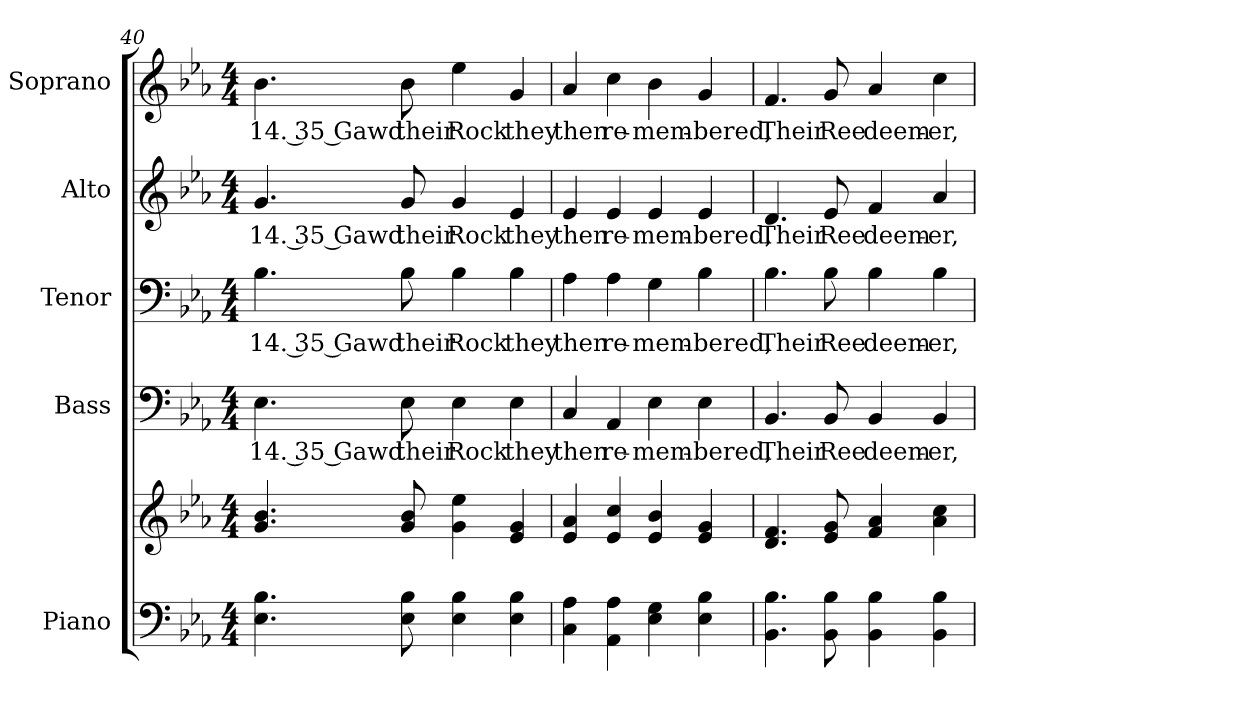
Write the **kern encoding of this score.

**kern	**kern	**kern	**text	**kern	**text	**kern	**text	**kern	**text
*part5	*part5	*part4	*part4	*part3	*part3	*part2	*part2	*part1	*part1
*staff6	*staff5	*staff4	*staff4	*staff3	*staff3	*staff2	*staff2	*staff1	*staff1
*I"Piano	*	*I"Bass	*	*I"Tenor	*	*I"Alto	*	*I"Soprano	*
*I'Pno.	*	*I'B.	*	*I'T.	*	*I'A.	*	*I'S.	*
!!LO:PB:g=z
*clefF4	*clefG2	*clefF4	*	*clefF4	*	*clefG2	*	*clefG2	*
*k[b-e-a-]	*k[b-e-a-]	*k[b-e-a-]	*	*k[b-e-a-]	*	*k[b-e-a-]	*	*k[b-e-a-]	*
*E-:	*E-:	*E-:	*	*E-:	*	*E-:	*	*E-:	*
*M4/4	*M4/4	*M4/4	*	*M4/4	*	*M4/4	*	*M4/4	*
=40	=40	=40	=40	=40	=40	=40	=40	=40	=40
!	!	!	!LO:LY:b:color=#000000	!	!	!	!	!	!
!	!	!	!	!	!LO:LY:b:color=#000000	!	!	!	!
!	!	!	!	!	!	!	!LO:LY:b:color=#000000	!	!
!	!	!	!	!	!	!	!	!	!LO:LY:b:color=#000000
4.E-i\ 4.B-i	4.gi/ 4.b-i	4.E-i\	14. 35 Gawd	4.B-i\	14. 35 Gawd	4.gi/	14. 35 Gawd	4.b-i\	14. 35 Gawd
!	!	!	!LO:LY:b:color=#000000	!	!	!	!	!	!
!	!	!	!	!	!LO:LY:b:color=#000000	!	!	!	!
!	!	!	!	!	!	!	!LO:LY:b:color=#000000	!	!
!	!	!	!	!	!	!	!	!	!LO:LY:b:color=#000000
8E-i\ 8B-i	8gi/ 8b-i	8E-i\	their	8B-i\	their	8gi/	their	8b-i\	their
!	!	!	!LO:LY:b:color=#000000	!	!	!	!	!	!
!	!	!	!	!	!LO:LY:b:color=#000000	!	!	!	!
!	!	!	!	!	!	!	!LO:LY:b:color=#000000	!	!
!	!	!	!	!	!	!	!	!	!LO:LY:b:color=#000000
4E-i\ 4B-i	4gi\ 4ee-i	4E-i\	Rock	4B-i\	Rock	4gi/	Rock	4ee-i\	Rock
!	!	!	!LO:LY:b:color=#000000	!	!	!	!	!	!
!	!	!	!	!	!LO:LY:b:color=#000000	!	!	!	!
!	!	!	!	!	!	!	!LO:LY:b:color=#000000	!	!
!	!	!	!	!	!	!	!	!	!LO:LY:b:color=#000000
4E-i\ 4B-i	4e-i/ 4gi	4E-i\	they	4B-i\	they	4e-i/	they	4gi/	they
=41	=41	=41	=41	=41	=41	=41	=41	=41	=41
!	!	!	!LO:LY:b:color=#000000	!	!	!	!	!	!
!	!	!	!	!	!LO:LY:b:color=#000000	!	!	!	!
!	!	!	!	!	!	!	!LO:LY:b:color=#000000	!	!
!	!	!	!	!	!	!	!	!	!LO:LY:b:color=#000000
4Ci\ 4A-i	4e-i/ 4a-i	4Ci/	then	4A-i\	then	4e-i/	then	4a-i/	then
!	!	!	!LO:LY:b:color=#000000	!	!	!	!	!	!
!	!	!	!	!	!LO:LY:b:color=#000000	!	!	!	!
!	!	!	!	!	!	!	!LO:LY:b:color=#000000	!	!
!	!	!	!	!	!	!	!	!	!LO:LY:b:color=#000000
4AA-i\ 4A-i	4e-i/ 4cci	4AA-i/	re-	4A-i\	re-	4e-i/	re-	4cci\	re-
!	!	!	!LO:LY:b:color=#000000	!	!	!	!	!	!
!	!	!	!	!	!LO:LY:b:color=#000000	!	!	!	!
!	!	!	!	!	!	!	!LO:LY:b:color=#000000	!	!
!	!	!	!	!	!	!	!	!	!LO:LY:b:color=#000000
4E-i\ 4Gi	4e-i/ 4b-i	4E-i\	-mem-	4Gi\	-mem-	4e-i/	-mem-	4b-i\	-mem-
!	!	!	!LO:LY:b:color=#000000	!	!	!	!	!	!
!	!	!	!	!	!LO:LY:b:color=#000000	!	!	!	!
!	!	!	!	!	!	!	!LO:LY:b:color=#000000	!	!
!	!	!	!	!	!	!	!	!	!LO:LY:b:color=#000000
4E-i\ 4B-i	4e-i/ 4gi	4E-i\	-bered,	4B-i\	-bered,	4e-i/	-bered,	4gi/	-bered,
=42	=42	=42	=42	=42	=42	=42	=42	=42	=42
!	!	!	!LO:LY:b:color=#000000	!	!	!	!	!	!
!	!	!	!	!	!LO:LY:b:color=#000000	!	!	!	!
!	!	!	!	!	!	!	!LO:LY:b:color=#000000	!	!
!	!	!	!	!	!	!	!	!	!LO:LY:b:color=#000000
4.BB-i\ 4.B-i	4.di/ 4.fi	4.BB-i/	Their	4.B-i\	Their	4.di/	Their	4.fi/	Their
!	!	!	!LO:LY:b:color=#000000	!	!	!	!	!	!
!	!	!	!	!	!LO:LY:b:color=#000000	!	!	!	!
!	!	!	!	!	!	!	!LO:LY:b:color=#000000	!	!
!	!	!	!	!	!	!	!	!	!LO:LY:b:color=#000000
8BB-i\ 8B-i	8e-i/ 8gi	8BB-i/	Ree	8B-i\	Ree	8e-i/	Ree	8gi/	Ree
!	!	!	!LO:LY:b:color=#000000	!	!	!	!	!	!
!	!	!	!	!	!LO:LY:b:color=#000000	!	!	!	!
!	!	!	!	!	!	!	!LO:LY:b:color=#000000	!	!
!	!	!	!	!	!	!	!	!	!LO:LY:b:color=#000000
4BB-i\ 4B-i	4fi/ 4a-i	4BB-i/	deem-	4B-i\	deem-	4fi/	deem-	4a-i/	deem-
!	!	!	!LO:LY:b:color=#000000	!	!	!	!	!	!
!	!	!	!	!	!LO:LY:b:color=#000000	!	!	!	!
!	!	!	!	!	!	!	!LO:LY:b:color=#000000	!	!
!	!	!	!	!	!	!	!	!	!LO:LY:b:color=#000000
4BB-i\ 4B-i	4a-i\ 4cci	4BB-i/	-er,	4B-i\	-er,	4a-i/	-er,	4cci\	-er,
=	=	=	=	=	=	=	=	=	=
*-	*-	*-	*-	*-	*-	*-	*-	*-	*-
